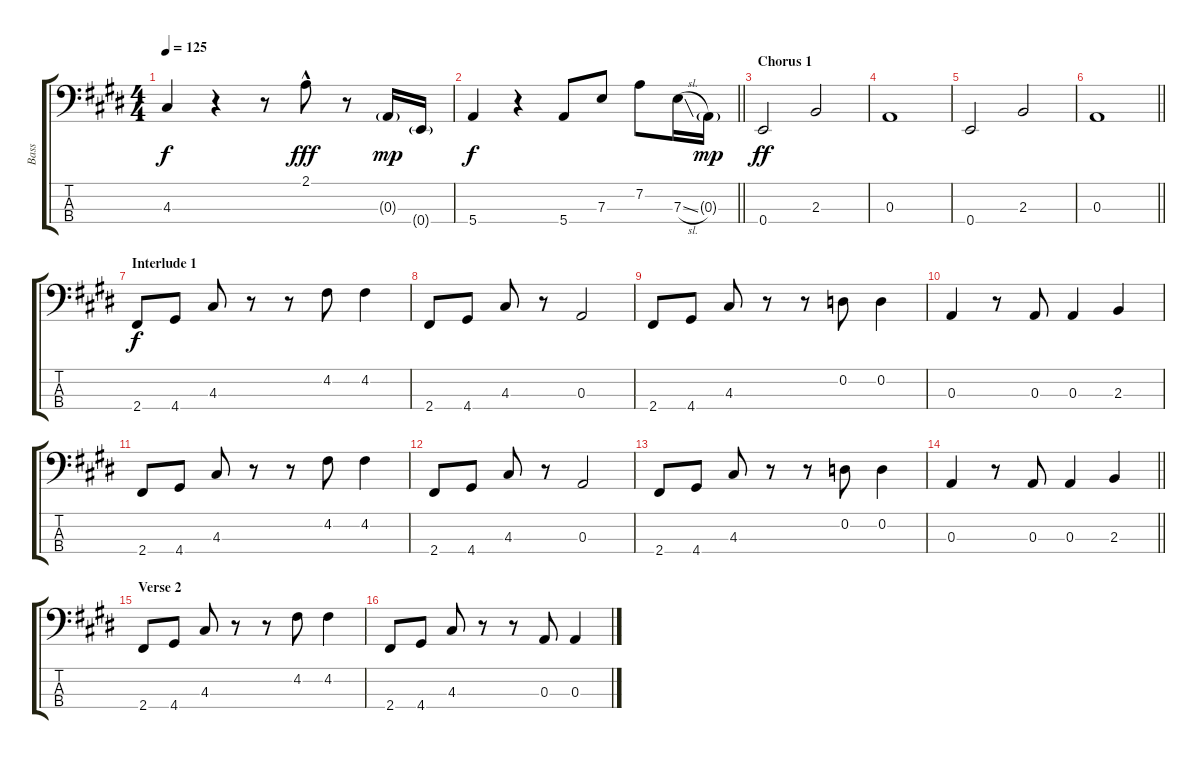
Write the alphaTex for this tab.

\track ("Bass" "Bass") {instrument electricbasspick}
\staff {score tabs}
\tuning (G2 D2 A1 E1) {hide}
\ts (4 4)
\tempo 125
\clef f4
\ks c#minor
4.3.4{dy f} r.4 r.8 2.1{hac}.8{dy fff volume 16 instrument slapbass1} r.8 0.3{g}.16{dy mp volume 13 instrument electricbasspick} 0.4{g}.16 |
\barLineRight lightlight
5.4.4{dy f} r.4 5.4.8 7.3.8 7.2.8 7.3{sl}.16 0.3{g}.16{dy mp} |
\section ("" "Chorus 1")
0.4.2{dy ff} 2.3.2 |
0.3.1 |
0.4.2 2.3.2 |
\barLineRight lightlight
0.3.1 |
\section ("" "Interlude 1")
2.4.8{dy f} 4.4.8 4.3.8 r.8 r.8 4.2.8 4.2.4 |
2.4.8 4.4.8 4.3.8 r.8 0.3.2 |
2.4.8 4.4.8 4.3.8 r.8 r.8 0.2.8 0.2.4 |
0.3.4 r.8 0.3.8 0.3.4 2.3.4 |
2.4.8 4.4.8 4.3.8 r.8 r.8 4.2.8 4.2.4 |
2.4.8 4.4.8 4.3.8 r.8 0.3.2 |
2.4.8 4.4.8 4.3.8 r.8 r.8 0.2.8 0.2.4 |
\barLineRight lightlight
0.3.4 r.8 0.3.8 0.3.4 2.3.4 |
\section ("" "Verse 2")
2.4.8 4.4.8 4.3.8 r.8 r.8 4.2.8 4.2.4 |
2.4.8 4.4.8 4.3.8 r.8 r.8 0.3.8 0.3.4
